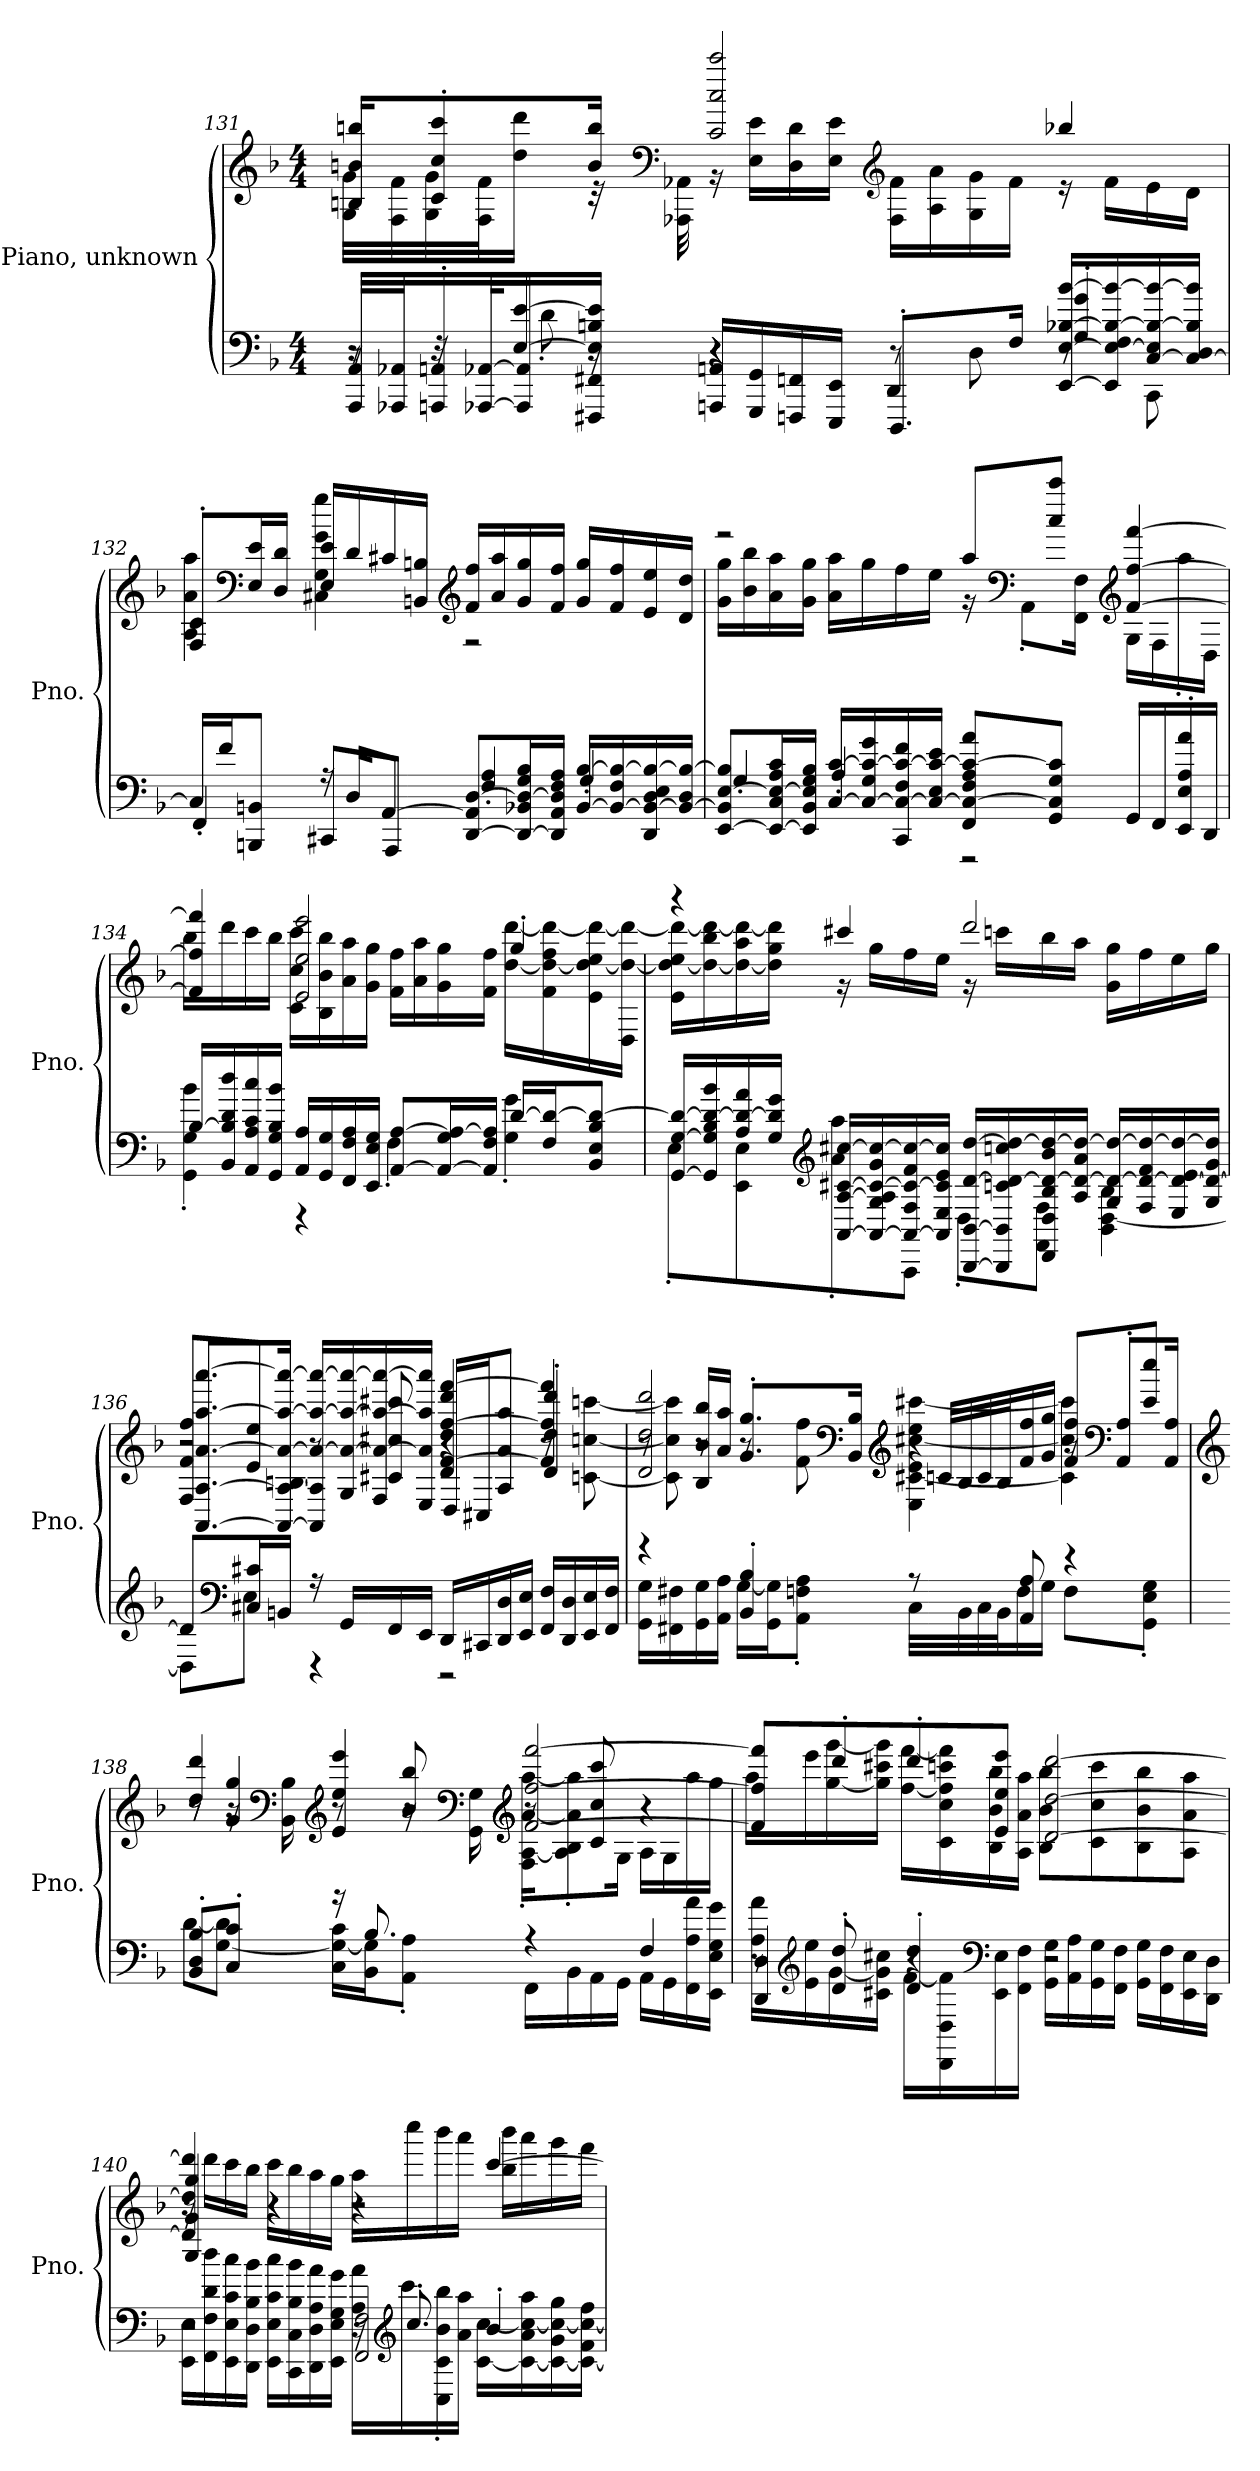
**kern	**kern
*part1	*part1
*staff2	*staff1
*I"Piano, unknown	*
*I'Pno.	*
!!LO:LB:g=z
*clefF4	*clefG2
*k[b-]	*k[b-]
*M4/4	*M4/4
=131	=131
*^	*^
*	*^	*	*
32AAA/ 32AA/LLL	8r	16r	16Bn/ 16bn/ 16bbn/KL	32G\ 32g\LLL
32AAA-X/ 32AA-X/J	.	.	.	32F\ 32f\
16AAAn/' 16AAn/'	.	32r	8c/' 8cc/' 8ccc/'	32G\ 32g\
.	.	[32AAA-X/ [32AA-X/KLL	.	32F\ 32f\J
[16E/ [16e/	8d'\	16AAA-/] 16AA-/]JJ	.	16dd\ 16ddd\JJ
16FFF#X/ 16FF#X/ 16E/] 16Bn/ 16e/]JJ	.	16r	16b/ 16bb/Jk	32r
*	*	*	*clefF4	*
.	.	.	.	32AAA-X\ 32AA-X\
16AAAn/ 16AAn/LL	4r	4r	2c/ 2cc/ 2ccc/	16r
16GGG/ 16GG/	.	.	.	16E\ 16e\LL
16FFFn/ 16FFn/	.	.	.	16D\ 16d\
16EEE/ 16EE/JJ	.	.	.	16E\ 16e\JJ
*	*	*	*clefG2	*
8.DDD'/L	8r	4DD/	.	16F\ 16f\LL
.	.	.	.	16A\ 16a\
.	8D\	.	.	16G\ 16g\
16F/Jk	.	.	.	16f\JJ
[16EE/ [16E/ [16B-X/ [16b-/LL	8r	4G/' 4g/'	4bb-X/	16r
16EE/] 16E/_ 16F/ 16B-/_ 16b-/_	.	.	.	16f\LL
[16C/ 16E/] 16B-/_ 16b-/_	8CC\	.	.	16e\
16C/_ 16D/ 16B-/] 16b-/]JJ	.	.	.	16d\JJ
*	*v	*v	*	*
!!LO:LB:g=z	!!
=132	=132	=132	=132
16C/LL]	4FF'/	8F/' 8c/'L	4A\ 4a\ 4aa\
16f/J	.	.	.
*	*	*clefF4	*
8BBBn/ 8BBn/J	.	16E/ 16e/L	.
.	.	16D/ 16d/JJ	.
16r	8CC#X/L	16E/ 16e/LL	4C#X\ 4G\ 4g\ 4gg\
16D/KL	.	16d/	.
[8AA/J	8AAA/J	16c#X/	.
.	.	16BBn/ 16Bn/JJ	.
*	*	*clefG2	*
[8DD/ 8AA/] [8D/L	4F/' 4A/'	16f/ 16ff/LL	2r
.	.	16a/ 16aa/	.
16DD/_ 16BB-X/ 16D/_ 16G/ 16B-/L	.	16g/ 16gg/	.
16DD/] 16AA/ 16D/] 16F/ 16A/JJ	.	16f/ 16ff/JJ	.
[16BB-/ [16B-/LL	4G'/	16g/ 16gg/LL	.
16BB-/_ 16F/ 16B-/_	.	16f/ 16ff/	.
16DD/ 16BB-/_ 16D/ 16E/ 16B-/_	.	16e/ 16ee/	.
16BB-/_ 16D/ 16B-/_JJ	.	16d/ 16dd/JJ	.
!!LO:LB:g=z	!!
=133	=133	=133	=133
[8EE/ 8BB-/] [8E/ 8B-/]L	4G'/	2r	16g\ 16gg\LL
.	.	.	16b-\ 16bb-\
16EE/_ 16C/ 16E/_ 16A/ 16c/L	.	.	16a\ 16aa\
16EE/] 16BB-/ 16E/] 16G/ 16B-/JJ	.	.	16g\ 16gg\JJ
[16C/ [16c/LL	4A'/	.	16a\ 16aa\LL
16C/_ 16G/ 16c/_ 16g/	.	.	16gg\
16CC/ 16C/_ 16F/ 16c/_ 16f/	.	.	16ff\
16C/_ 16E/ 16c/_ 16e/JJ	.	.	16ee\JJ
8FF/ 8C/_ 8F/ 8A/ 8c/_ 8a/L	2r	8aa/L	16r
*	*	*clefF4	*
.	.	.	8AA'\L
8GG/ 8C/] 8G/ 8c/]J	.	8cc/ 8ccc/J	.
.	.	.	16FF\ 16F\Jk
*	*	*clefG2	*
16GG/LL	.	[4f/ [4ff/ [4fff/	16G\LL
16FF/	.	.	16F\
16EE/' 16E/' 16A/' 16a/'	.	.	16aa'\
16DD/JJ	.	.	16D\JJ
!!LO:LB:g=z	!!
=134	=134	=134	=134
[16B-/LL	4GG\' 4G\' 4b-\'	4f/] 4ff/] 4fff/]	16bb-\LL
16BB-/ 16B-/] 16d/ 16dd/	.	.	16ddd\
16AA/ 16A/ 16c/ 16cc/	.	.	16ccc\
16GG/ 16G/ 16B-/ 16b-/JJ	.	.	16bb-\JJ
16AA/ 16A/LL	4r	2e/ 2ee/ 2eee/	16c\ 16cc\ 16ccc\LL
16GG/ 16G/	.	.	16B-\ 16b-\ 16bb-\
16FF/ 16F/ 16A/	.	.	16a\ 16aa\
16EE/ 16E/ 16G/JJ	.	.	16g\ 16gg\JJ
[8AA/ [8A/L	4F'\	.	16f\ 16ff\LL
.	.	.	16a\ 16aa\
16AA/_ 16G/ 16A/_L	.	.	16g\ 16gg\
16AA/] 16F/ 16A/]JJ	.	.	16f\ 16ff\JJ
[16d/LL	4G\' 4g\'	4gg'/	[16dd\ [16ddd\LL
16F/ 16d/_J	.	.	16f\ 16dd\_ 16ff\ 16ddd\_
8BB-/ 8E/ 8B-/ 8d/_J	.	.	16e\ 16dd\_ 16ee\ 16ddd\_
.	.	.	16D\ 16dd\_ 16ddd\_JJ
!!LO:PB:g=z	!!
=135	=135	=135	=135
[16GG/ [16G/ 16d/_LL	8E'\L	4r	16e\ 16dd\_ 16ee\ 16ddd\_LL
16GG/] 16G/] 16B-/ 16d/_ 16b-/	.	.	16dd\_ 16bb-\ 16ddd\_
16A/ 16d/_ 16a/	8EE\ 8E\	.	16dd\_ 16aa\ 16ddd\_
16G/ 16d/] 16g/JJ	.	.	16dd\] 16gg\ 16ddd\]JJ
*clefG2	*	*	*
[16AA/ [16A/ [16c#X/ [16cc#X/LL	8a\' 8aa\'	4ccc#X/	16r
16AA/_ 16G/ 16A/] 16c#/_ 16g/ 16cc#/_	.	.	16gg\LL
16AA/_ 16F/ 16c#/_ 16f/ 16cc#/_	8AAA\J	.	16ff\
16AA/] 16E/ 16c#/] 16e/ 16cc#/]JJ	.	.	16ee\JJ
[16BBB-/ [16BB-/ [16d/ [16dd/LL	8D'\L	2ddd/	16r
16BBB-/] 16BB-/] 16cn/ 16d/_ 16ccn/ 16dd/_	.	.	16cccn\LL
16DD/ 16D/ 16B-/ 16d/_ 16b-/ 16dd/_	8FF\ 8F\J	.	16bb-\
16A/ 16d/_ 16a/ 16dd/_JJ	.	.	16aa\JJ
16G/ 16d/_ 16dd/_LL	4BB-\ [4D\ 4B-\	.	16g\ 16gg\LL
16F/ 16d/_ 16f/ 16dd/_	.	.	16ff\
16E/ 16d/_ 16e/ 16dd/_	.	.	16ee\
16G/ 16d/_ 16g/ 16dd/]JJ	.	.	16gg\JJ
!!LO:LB:g=z
=136	=136	=136	=136
*	*	*	*^
8d/L]	8D\L]	8F/ 8f/ 8ff/L	2r	[8.AA/ [8.A/ [8.a/ [8.aa/ [8.aaa/L
*clefF4	*	*	*	*
16C#X/ 16c#X/L	8E\J	8e/ 8ee/J	.	.
16BBn/JJ	.	.	.	16AA/_ 16A/_ 16Bn/ 16a/_ 16aa/_ 16aaa/_Jk
16r	4r	8r	.	16AA/] 16A/] 16a/_ 16aa/_ 16aaa/_LL
16GG/LL	.	.	.	16G/ 16a/_ 16aa/_ 16aaa/_
16FF/	.	8c#X/ 8cc#X/ 8ccc#X/	.	16F/ 16a/_ 16aa/_ 16aaa/_
16EE/JJ	.	.	.	16E/ 16a/] 16aa/] 16aaa/]JJ
16DD/LL	2r	4d/ [4f/ 4dd/ [4ff/ 4ddd/ [4fff/	4r	16D/LL
16CC#X/	.	.	.	16C#X/J
16DD/ 16D/	.	.	.	8A/ 8a/ 8aa/J
16EE/ 16E/JJ	.	.	.	.
16FF/ 16F/LL	.	4f/] 4ff/] 4fff/]	8r	4d/' 4dd/' 4ddd/'
16DD/ 16D/	.	.	.	.
16EE/ 16E/	.	.	[8cn\ [8ccn\ [8cccn\	.
16FF/ 16F/JJ	.	.	.	.
!!LO:LB:g=z	!!	!!
=137	=137	=137	=137	=137
4r	16GG\ 16G\LL	2d/ 2dd/ 2ddd/	8c\] 8cc\] 8ccc\]	8r
.	16FF#X\ 16F#X\	.	.	.
.	16GG\ 16G\	.	8r	16B-/ 16b-/ 16bb-/LL
.	16AA\ 16A\JJ	.	.	16a/ 16aa/JJ
4BB-/' 4B-/'	[16G\LL	.	8r	8.g/' 8.gg/'L
.	16GG\ 16G\]J	.	.	.
.	8AA\' 8Fn\' 8A\'J	.	8f\ 8ff\	.
*	*	*clefF4	*	*
.	.	.	.	16BB-/ 16B-/Jk
*	*	*clefG2	*	*
8r	32C\LLL	4r	4E\ [4c#X\ 4e\ [4cc#X\ 4ee\ [4ccc#X\	32cn/LLL
.	32BB-\	.	.	32B-/
.	32C\	.	.	32c/
.	32BB-\J	.	.	32B-/J
8AA/ 8A/	16F\	.	.	16f/ 16ff/
.	16G\JJ	.	.	16g/ 16gg/JJ
4r	8F\L	8f/ 8ff/L	4c#\] 4cc#\] 4ccc#\]	16r
*	*	*clefF4	*	*
.	.	.	.	8AA/' 8A/'L
.	8GG\' 8E\' 8G\'J	8e/ 8ee/J	.	.
.	.	.	.	16AA/ 16A/Jk
!!LO:LB:g=z	!!	!!
=138	=138	=138	=138	=138
*	*	*clefG2	*	*
8BB-/' 8D/' 8B-/'L	[8d\L	4dd/ 4ddd/	8r	8r
8C/' 8c/'J	[8G\ 8d\]J	.	16r	4g/ 4gg/
*	*	*clefF4	*	*
.	.	.	16BB-\ 16B-\	.
*	*	*clefG2	*	*
16r	16C\ 16G\_ 16c\LL	4e/ 4ee/ 4eee/	8r	.
8.B-/	16BB-\ 16G\]J	.	.	.
.	8AA\' 8A\'J	.	16r	8b-/ 8bb-/
*	*	*clefF4	*	*
.	.	.	16GG\ 16G\	.
*	*	*clefG2	*	*
4r	16FF\LL	[2f/ [2ff/ [2fff/	16F\' [16A\' [16a\' [16aa\'KL	8r
.	16BB-\	.	8A\]' 8B-\' 8a\]' 8aa\]'	.
.	16AA\	.	.	8c/ 8cc/ 8ccc/
.	16GG\JJ	.	16G\Jk	.
4F/	16AA\LL	.	16A\LL	4r
.	16GG\	.	16G\	.
.	16FF\ 16A\ 16a\	.	16aa\	.
.	16EE\ 16E\ 16G\ 16g\JJ	.	16gg\JJ	.
*	*	*	*v	*v
!!LO:LB:g=z
=139	=139	=139	=139
*	*^	*	*
8r	16A\ 16a\LL	4DD/ 4D/	8f/] 8ff/] 8fff/]L	16aa\LL
*clefG2	*	*	*	*
.	16e\ 16ee\	.	.	16eee\
8d/' 8dd/'	[16g\	.	8ddd'/	[16gg\ [16ggg\
.	16c#X\ 16g\] 16cc#X\JJ	.	.	16gg\] 16ccc#X\ 16ggg\]JJ
4d/' 4dd/'	[16f\LL	4r	8ddd'/	[16ff\ [16fff\LL
.	16DD\ 16D\ 16f\]	.	.	16c\ 16cc\ 16ff\] 16cccn\ 16fff\]
*clefF4	*	*	*	*
.	16EE\ 16E\	.	8e/ 8ee/ 8eee/J	16B-\ 16b-\ 16bb-\
.	16FF\ 16F\JJ	.	.	16A\ 16a\ 16aa\JJ
2r	16GG\ 16G\LL	2r	[2d/ [2dd/ [2ddd/	8B-\ 8b-\ 8bb-\L
.	16AA\ 16A\	.	.	.
.	16GG\ 16G\	.	.	8c\ 8cc\ 8ccc\
.	16FF\ 16F\JJ	.	.	.
.	16GG\ 16G\LL	.	.	8B-\ 8b-\ 8bb-\
.	16FF\ 16F\	.	.	.
.	16EE\ 16E\	.	.	8A\ 8a\ 8aa\J
.	16DD\ 16D\JJ	.	.	.
!!LO:LB:g=z
=140	=140	=140	=140	=140
*	*	*	*	*^
2r	16EE\ 16E\LL	2r	4d/] 4dd/] 4ddd/]	16r	4G/ 4g/ 4gg/
.	16FF\ 16F\ 16d\ 16dd\	.	.	16ddd\LL	.
.	16EE\ 16E\ 16c\ 16cc\	.	.	16ccc\	.
.	16DD\ 16D\ 16B-\ 16b-\JJ	.	.	16bb-\JJ	.
.	16EE\ 16E\ 16c\ 16cc\LL	.	4r	16ccc\LL	4r
.	16CC\ 16C\ 16B-\ 16b-\	.	.	16bb-\	.
.	16DD\ 16D\ 16A\ 16a\	.	.	16aa\	.
.	16EE\ 16E\ 16G\ 16g\JJ	.	.	16gg\JJ	.
16r	16A\ 16a\LL	2FF/ 2F/	4r	16aa\LL	2r
*clefG2	*	*	*	*	*
8.cc'/	16ccc\	.	.	16cccc\	.
.	16C\' 16c\' 16b-\' 16bb-\'	.	.	16bbb-\	.
.	16a\ 16aa\JJ	.	.	16aaa\JJ	.
4b-'/	[16c\ [16cc\LL	.	[4ccc/	16bb-\ 16bbb-\LL	.
.	16c\_ 16a\ 16cc\_ 16aa\	.	.	16aaa\	.
.	16c\_ 16g\ 16cc\_ 16gg\	.	.	16ggg\	.
.	16c\_ 16f\ 16cc\_ 16ff\JJ	.	.	16fff\JJ	.
*v	*v	*v	*	*	*
*	*v	*v	*v
=	=
*-	*-
